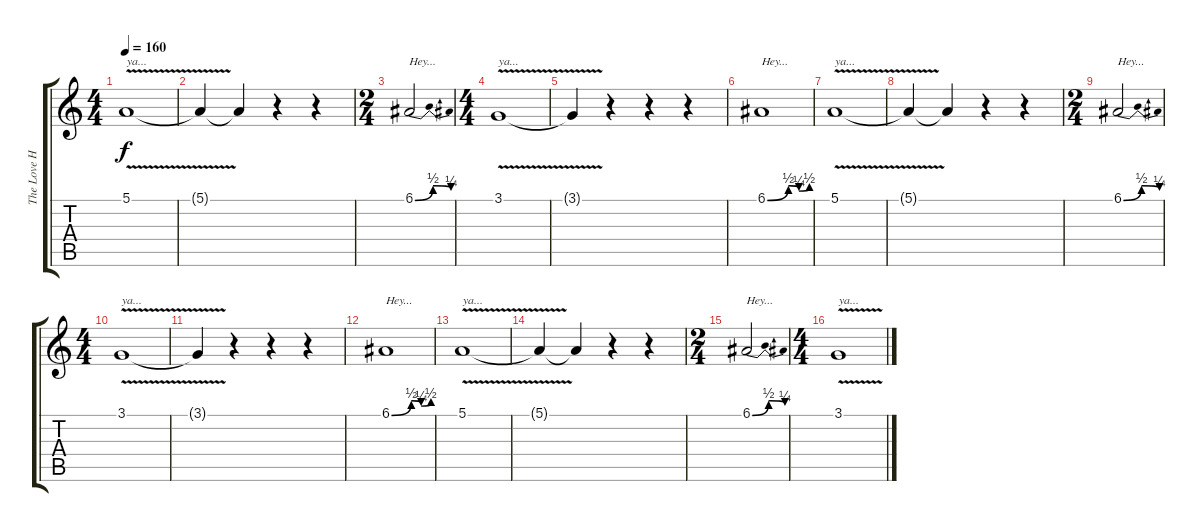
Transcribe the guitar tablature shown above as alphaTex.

\track ("The Love Haters(Voice)" "The Love H") {instrument choiraahs}
\staff {score tabs}
\tuning (E4 B3 G3 D3 A2 E2) {hide}
\ts (4 4)
\tempo 160
\clef g2
\ks c
5.1{v}.1{txt "ya..." dy f} |
5.1{t}.4 5.1{t}.4 r.4 r.4 |
\ts (2 4)
6.1{be (bendrelease 0 0 30 2 30 2 60 1)}.2{txt "Hey..."} |
\ts (4 4)
3.1{v}.1{txt "ya..."} |
3.1{t}.4 r.4 r.4 r.4 |
6.1{be (custom 0 0 30 2 45 1 60 2)}.1{txt "Hey..." volume 10} |
5.1{v}.1{txt "ya..."} |
5.1{t}.4 5.1{t}.4 r.4 r.4 |
\ts (2 4)
6.1{be (bendrelease 0 0 30 2 30 2 60 1)}.2{txt "Hey..." volume 10} |
\ts (4 4)
3.1{v}.1{txt "ya..."} |
3.1{t}.4 r.4 r.4 r.4 |
6.1{be (custom 0 0 30 2 45 1 60 2)}.1{txt "Hey..." volume 10} |
5.1{v}.1{txt "ya..."} |
5.1{t}.4 5.1{t}.4 r.4 r.4 |
\ts (2 4)
6.1{be (bendrelease 0 0 30 2 30 2 60 1)}.2{txt "Hey..." volume 10} |
\ts (4 4)
3.1{v}.1{txt "ya..."}
